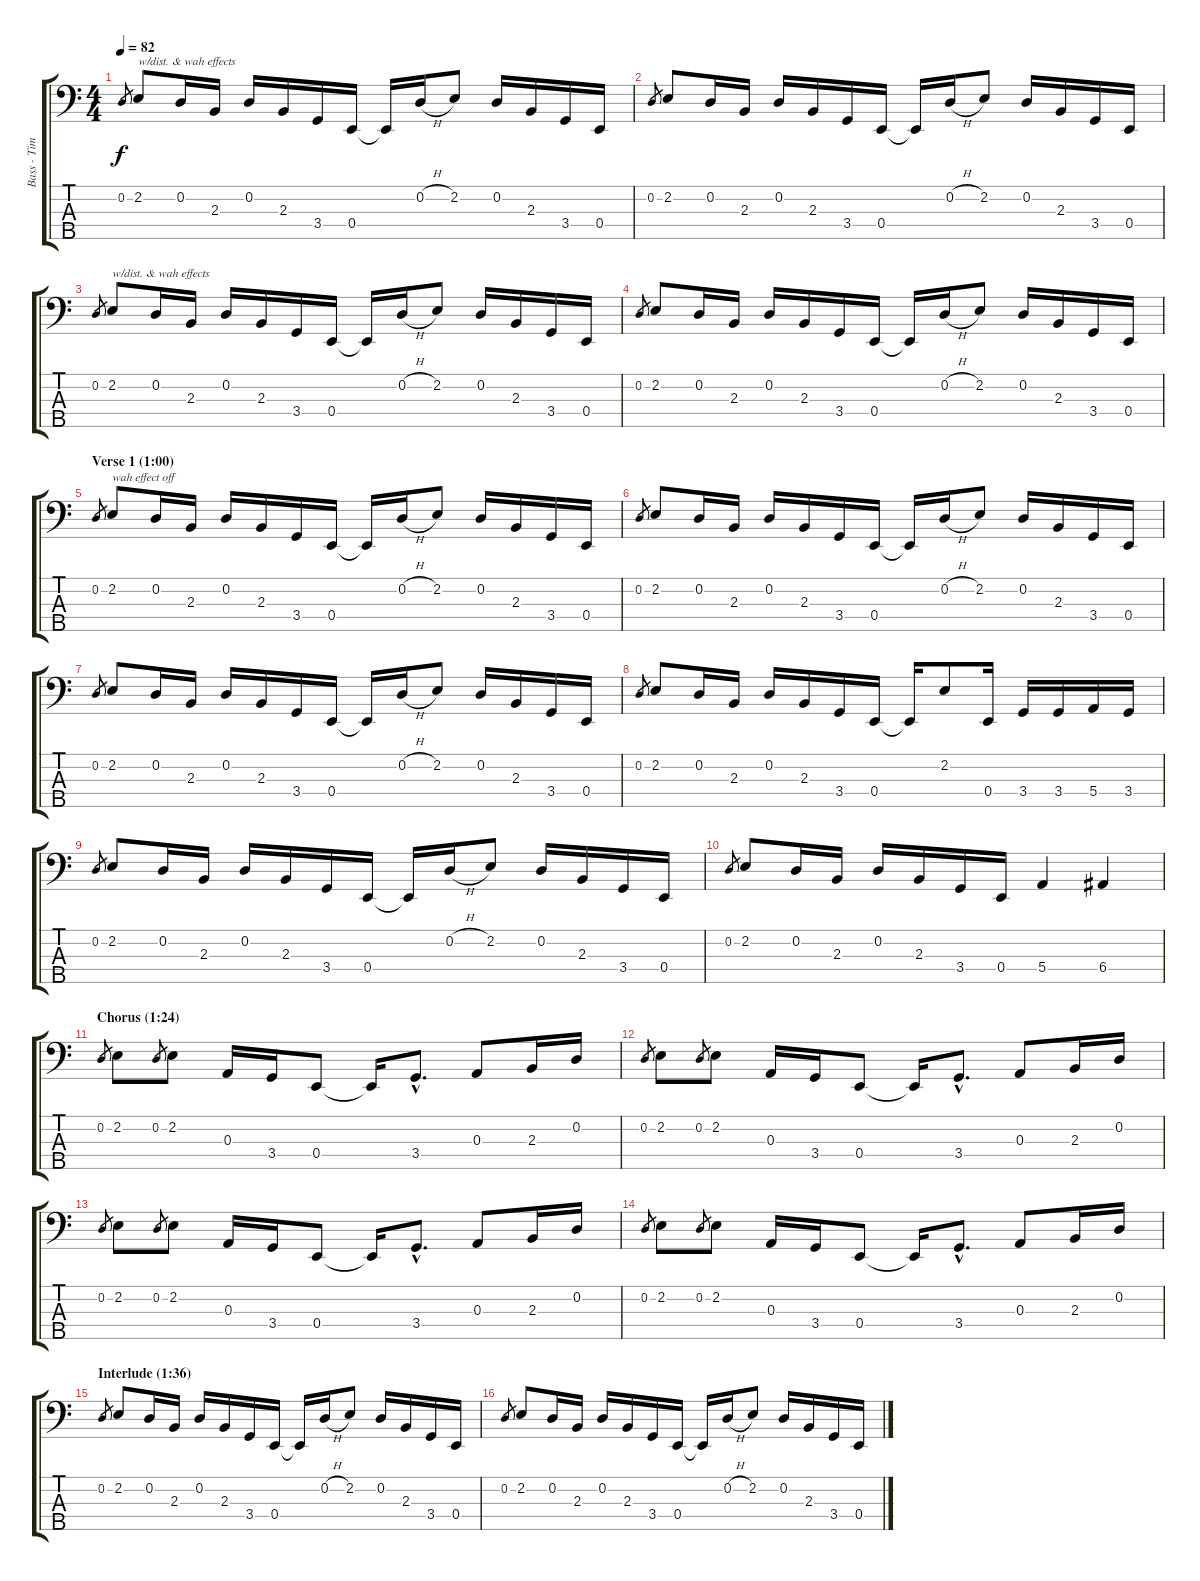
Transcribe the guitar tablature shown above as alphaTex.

\track ("Bass - Tim" "Bass - Tim") {instrument electricbasspick}
\staff {score tabs}
\tuning (G2 D2 A1 E1 B0) {hide}
\ts (4 4)
\tempo 82
\clef f4
\ks c
0.2.8{gr dy f} 2.2.8{txt "w/dist. & wah effects"} 0.2.16 2.3.16 0.2.16 2.3.16 3.4.16 0.4.16 0.4{t}.16 0.2{h}.16 2.2.8 0.2.16 2.3.16 3.4.16 0.4.16 |
0.2.8{gr} 2.2.8 0.2.16 2.3.16 0.2.16 2.3.16 3.4.16 0.4.16 0.4{t}.16 0.2{h}.16 2.2.8 0.2.16 2.3.16 3.4.16 0.4.16 |
0.2.8{gr} 2.2.8{txt "w/dist. & wah effects"} 0.2.16 2.3.16 0.2.16 2.3.16 3.4.16 0.4.16 0.4{t}.16 0.2{h}.16 2.2.8 0.2.16 2.3.16 3.4.16 0.4.16 |
0.2.8{gr} 2.2.8 0.2.16 2.3.16 0.2.16 2.3.16 3.4.16 0.4.16 0.4{t}.16 0.2{h}.16 2.2.8 0.2.16 2.3.16 3.4.16 0.4.16 |
\section ("" "Verse 1 (1:00)")
0.2.8{gr} 2.2.8{txt "wah effect off"} 0.2.16 2.3.16 0.2.16 2.3.16 3.4.16 0.4.16 0.4{t}.16 0.2{h}.16 2.2.8 0.2.16 2.3.16 3.4.16 0.4.16 |
0.2.8{gr} 2.2.8 0.2.16 2.3.16 0.2.16 2.3.16 3.4.16 0.4.16 0.4{t}.16 0.2{h}.16 2.2.8 0.2.16 2.3.16 3.4.16 0.4.16 |
0.2.8{gr} 2.2.8 0.2.16 2.3.16 0.2.16 2.3.16 3.4.16 0.4.16 0.4{t}.16 0.2{h}.16 2.2.8 0.2.16 2.3.16 3.4.16 0.4.16 |
0.2.8{gr} 2.2.8 0.2.16 2.3.16 0.2.16 2.3.16 3.4.16 0.4.16 0.4{t}.16 2.2.8 0.4.16 3.4.16 3.4.16 5.4.16 3.4.16 |
0.2.8{gr} 2.2.8 0.2.16 2.3.16 0.2.16 2.3.16 3.4.16 0.4.16 0.4{t}.16 0.2{h}.16 2.2.8 0.2.16 2.3.16 3.4.16 0.4.16 |
0.2.8{gr} 2.2.8 0.2.16 2.3.16 0.2.16 2.3.16 3.4.16 0.4.16 5.4.4 6.4.4 |
\section ("" "Chorus (1:24)")
0.2.8{gr} 2.2.8 0.2.8{gr} 2.2.8 0.3.16 3.4.16 0.4.8 0.4{t}.16 3.4{hac}.8{d} 0.3.8 2.3.16 0.2.16 |
0.2.8{gr} 2.2.8 0.2.8{gr} 2.2.8 0.3.16 3.4.16 0.4.8 0.4{t}.16 3.4{hac}.8{d} 0.3.8 2.3.16 0.2.16 |
0.2.8{gr} 2.2.8 0.2.8{gr} 2.2.8 0.3.16 3.4.16 0.4.8 0.4{t}.16 3.4{hac}.8{d} 0.3.8 2.3.16 0.2.16 |
0.2.8{gr} 2.2.8 0.2.8{gr} 2.2.8 0.3.16 3.4.16 0.4.8 0.4{t}.16 3.4{hac}.8{d} 0.3.8 2.3.16 0.2.16 |
\section ("" "Interlude (1:36)")
0.2.8{gr} 2.2.8 0.2.16 2.3.16 0.2.16 2.3.16 3.4.16 0.4.16 0.4{t}.16 0.2{h}.16 2.2.8 0.2.16 2.3.16 3.4.16 0.4.16 |
0.2.8{gr} 2.2.8 0.2.16 2.3.16 0.2.16 2.3.16 3.4.16 0.4.16 0.4{t}.16 0.2{h}.16 2.2.8 0.2.16 2.3.16 3.4.16 0.4.16
